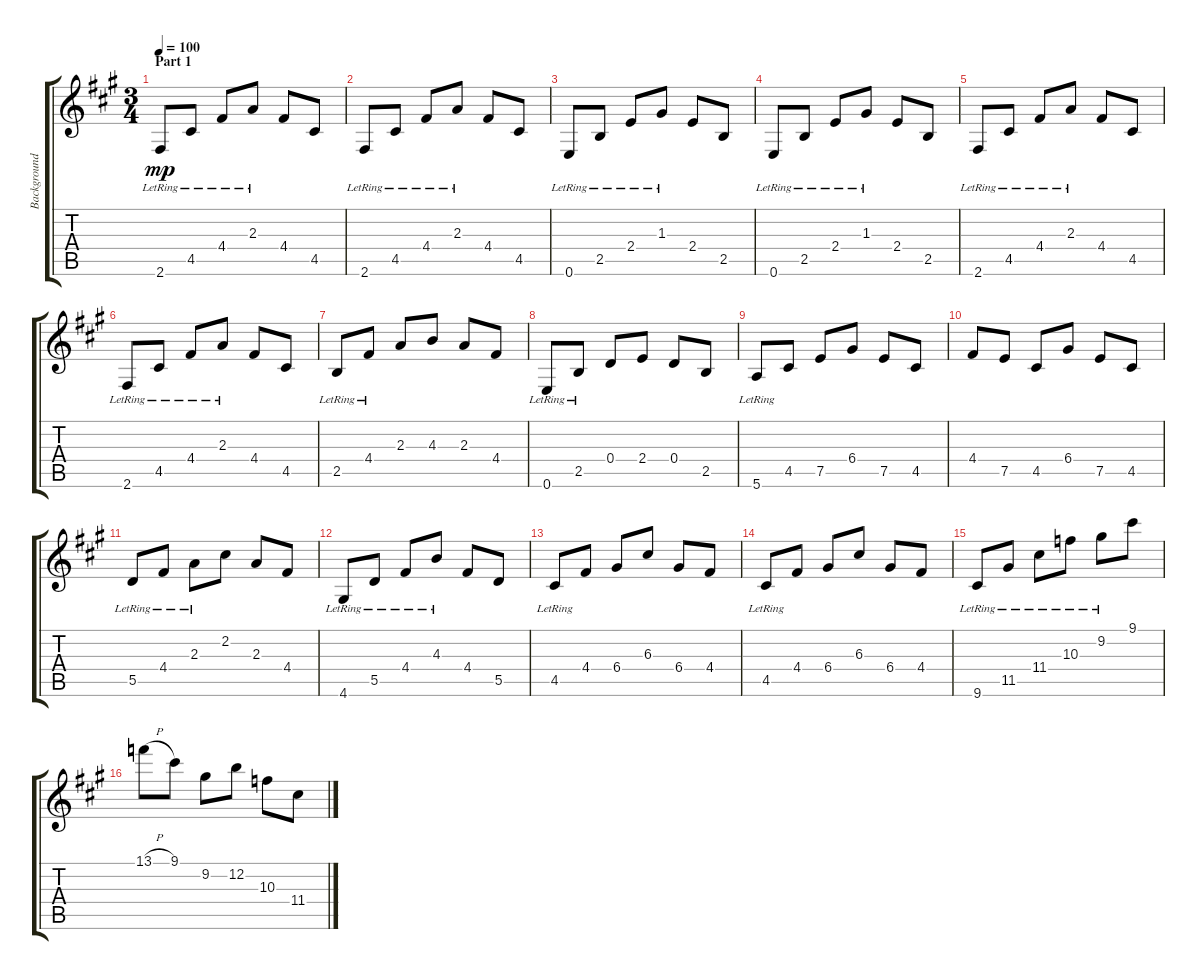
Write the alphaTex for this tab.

\track ("Background guitar" "Background") {instrument acousticguitarnylon}
\staff {score tabs}
\tuning (E4 B3 G3 D3 A2 E2) {hide}
\ts (3 4)
\section ("" "Part 1")
\tempo 100
\clef g2
\ks f#minor
2.6{lr}.8{dy mp instrument acousticguitarnylon} 4.5{lr}.8 4.4{lr}.8 2.3{lr}.8 4.4.8 4.5.8 |
2.6{lr}.8 4.5{lr}.8 4.4{lr}.8 2.3{lr}.8 4.4.8 4.5.8 |
0.6{lr}.8 2.5{lr}.8 2.4{lr}.8 1.3{lr}.8 2.4.8 2.5.8 |
0.6{lr}.8 2.5{lr}.8 2.4{lr}.8 1.3{lr}.8 2.4.8 2.5.8 |
2.6{lr}.8 4.5{lr}.8 4.4{lr}.8 2.3{lr}.8 4.4.8 4.5.8 |
2.6{lr}.8 4.5{lr}.8 4.4{lr}.8 2.3{lr}.8 4.4.8 4.5.8 |
2.5{lr}.8 4.4{lr}.8 2.3.8 4.3.8 2.3.8 4.4.8 |
0.6{lr}.8 2.5{lr}.8 0.4.8 2.4.8 0.4.8 2.5.8 |
5.6{lr}.8 4.5.8 7.5.8 6.4.8 7.5.8 4.5.8 |
4.4.8 7.5.8 4.5.8 6.4.8 7.5.8 4.5.8 |
5.5{lr}.8 4.4{lr}.8 2.3{lr}.8 2.2.8 2.3.8 4.4.8 |
4.6{lr}.8 5.5{lr}.8 4.4{lr}.8 4.3{lr}.8 4.4.8 5.5.8 |
4.5{lr}.8 4.4.8 6.4.8 6.3.8 6.4.8 4.4.8 |
4.5{lr}.8 4.4.8 6.4.8 6.3.8 6.4.8 4.4.8 |
9.6{lr}.8 11.5{lr}.8 11.4{lr}.8 10.3{lr}.8 9.2{lr}.8 9.1.8 |
13.1{h}.8 9.1.8 9.2.8 12.2.8 10.3.8 11.4.8
